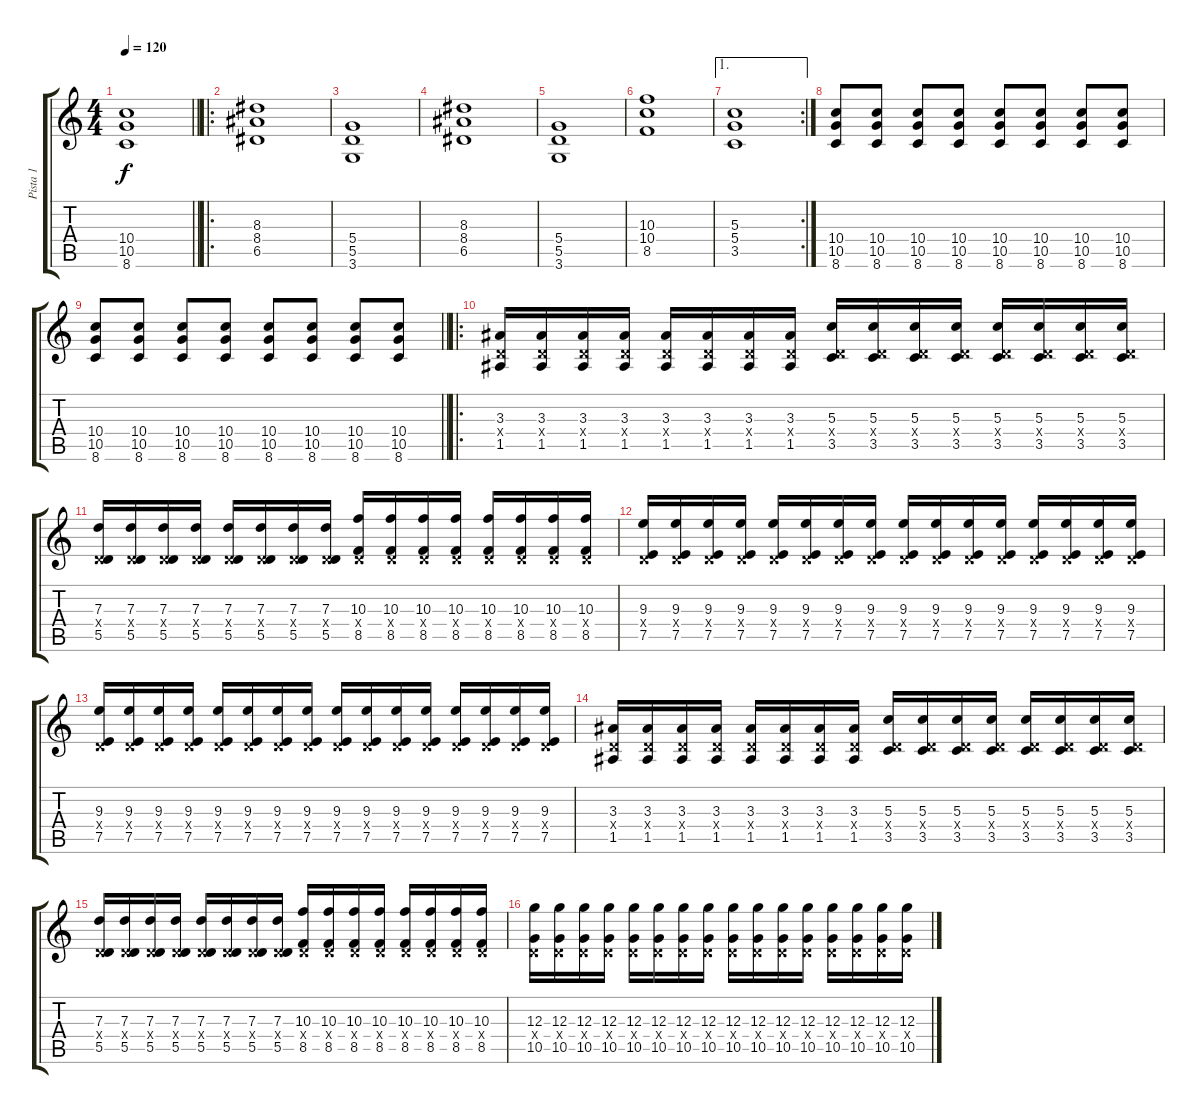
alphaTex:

\track ("Pista 1" "Pista 1") {instrument distortionguitar}
\staff {score tabs}
\tuning (E4 B3 G3 D3 A2 E2) {hide}
\ts (4 4)
\tempo 120
\clef g2
\barLineRight lightlight
\ks c
(10.4{t} 10.5{t} 8.6{t}).1{dy f} |
\ro
(8.3 8.4 6.5).1 |
(5.4 5.5 3.6).1 |
(8.3 8.4 6.5).1 |
(5.4 5.5 3.6).1 |
(10.3 10.4 8.5).1 |
\ae 1
\rc 2
(5.3 5.4 3.5).1 |
(10.4 10.5 8.6).8{volume 8} (10.4 10.5 8.6).8{volume 14} (10.4 10.5 8.6).8 (10.4 10.5 8.6).8 (10.4 10.5 8.6).8 (10.4 10.5 8.6).8 (10.4 10.5 8.6).8 (10.4 10.5 8.6).8 |
\barLineRight lightlight
(10.4 10.5 8.6).8 (10.4 10.5 8.6).8 (10.4 10.5 8.6).8 (10.4 10.5 8.6).8 (10.4 10.5 8.6).8 (10.4 10.5 8.6).8 (10.4 10.5 8.6).8 (10.4 10.5 8.6).8 |
\ro
(3.3 0.4{x} 1.5).16 (3.3 0.4{x} 1.5).16 (3.3 0.4{x} 1.5).16 (3.3 0.4{x} 1.5).16 (3.3 0.4{x} 1.5).16 (3.3 0.4{x} 1.5).16 (3.3 0.4{x} 1.5).16 (3.3 0.4{x} 1.5).16 (5.3 0.4{x} 3.5).16 (5.3 0.4{x} 3.5).16 (5.3 0.4{x} 3.5).16 (5.3 0.4{x} 3.5).16 (5.3 0.4{x} 3.5).16 (5.3 0.4{x} 3.5).16 (5.3 0.4{x} 3.5).16 (5.3 0.4{x} 3.5).16 |
(7.3 0.4{x} 5.5).16 (7.3 0.4{x} 5.5).16 (7.3 0.4{x} 5.5).16 (7.3 0.4{x} 5.5).16 (7.3 0.4{x} 5.5).16 (7.3 0.4{x} 5.5).16 (7.3 0.4{x} 5.5).16 (7.3 0.4{x} 5.5).16 (10.3 0.4{x} 8.5).16 (10.3 0.4{x} 8.5).16 (10.3 0.4{x} 8.5).16 (10.3 0.4{x} 8.5).16 (10.3 0.4{x} 8.5).16 (10.3 0.4{x} 8.5).16 (10.3 0.4{x} 8.5).16 (10.3 0.4{x} 8.5).16 |
(9.3 0.4{x} 7.5).16 (9.3 0.4{x} 7.5).16 (9.3 0.4{x} 7.5).16 (9.3 0.4{x} 7.5).16 (9.3 0.4{x} 7.5).16 (9.3 0.4{x} 7.5).16 (9.3 0.4{x} 7.5).16 (9.3 0.4{x} 7.5).16 (9.3 0.4{x} 7.5).16 (9.3 0.4{x} 7.5).16 (9.3 0.4{x} 7.5).16 (9.3 0.4{x} 7.5).16 (9.3 0.4{x} 7.5).16 (9.3 0.4{x} 7.5).16 (9.3 0.4{x} 7.5).16 (9.3 0.4{x} 7.5).16 |
(9.3 0.4{x} 7.5).16 (9.3 0.4{x} 7.5).16 (9.3 0.4{x} 7.5).16 (9.3 0.4{x} 7.5).16 (9.3 0.4{x} 7.5).16 (9.3 0.4{x} 7.5).16 (9.3 0.4{x} 7.5).16 (9.3 0.4{x} 7.5).16 (9.3 0.4{x} 7.5).16 (9.3 0.4{x} 7.5).16 (9.3 0.4{x} 7.5).16 (9.3 0.4{x} 7.5).16 (9.3 0.4{x} 7.5).16 (9.3 0.4{x} 7.5).16 (9.3 0.4{x} 7.5).16 (9.3 0.4{x} 7.5).16 |
(3.3 0.4{x} 1.5).16 (3.3 0.4{x} 1.5).16 (3.3 0.4{x} 1.5).16 (3.3 0.4{x} 1.5).16 (3.3 0.4{x} 1.5).16 (3.3 0.4{x} 1.5).16 (3.3 0.4{x} 1.5).16 (3.3 0.4{x} 1.5).16 (5.3 0.4{x} 3.5).16 (5.3 0.4{x} 3.5).16 (5.3 0.4{x} 3.5).16 (5.3 0.4{x} 3.5).16 (5.3 0.4{x} 3.5).16 (5.3 0.4{x} 3.5).16 (5.3 0.4{x} 3.5).16 (5.3 0.4{x} 3.5).16 |
(7.3 0.4{x} 5.5).16 (7.3 0.4{x} 5.5).16 (7.3 0.4{x} 5.5).16 (7.3 0.4{x} 5.5).16 (7.3 0.4{x} 5.5).16 (7.3 0.4{x} 5.5).16 (7.3 0.4{x} 5.5).16 (7.3 0.4{x} 5.5).16 (10.3 0.4{x} 8.5).16 (10.3 0.4{x} 8.5).16 (10.3 0.4{x} 8.5).16 (10.3 0.4{x} 8.5).16 (10.3 0.4{x} 8.5).16 (10.3 0.4{x} 8.5).16 (10.3 0.4{x} 8.5).16 (10.3 0.4{x} 8.5).16 |
(12.3 0.4{x} 10.5).16 (12.3 0.4{x} 10.5).16 (12.3 0.4{x} 10.5).16 (12.3 0.4{x} 10.5).16 (12.3 0.4{x} 10.5).16 (12.3 0.4{x} 10.5).16 (12.3 0.4{x} 10.5).16 (12.3 0.4{x} 10.5).16 (12.3 0.4{x} 10.5).16 (12.3 0.4{x} 10.5).16 (12.3 0.4{x} 10.5).16 (12.3 0.4{x} 10.5).16 (12.3 0.4{x} 10.5).16 (12.3 0.4{x} 10.5).16 (12.3 0.4{x} 10.5).16 (12.3 0.4{x} 10.5).16
